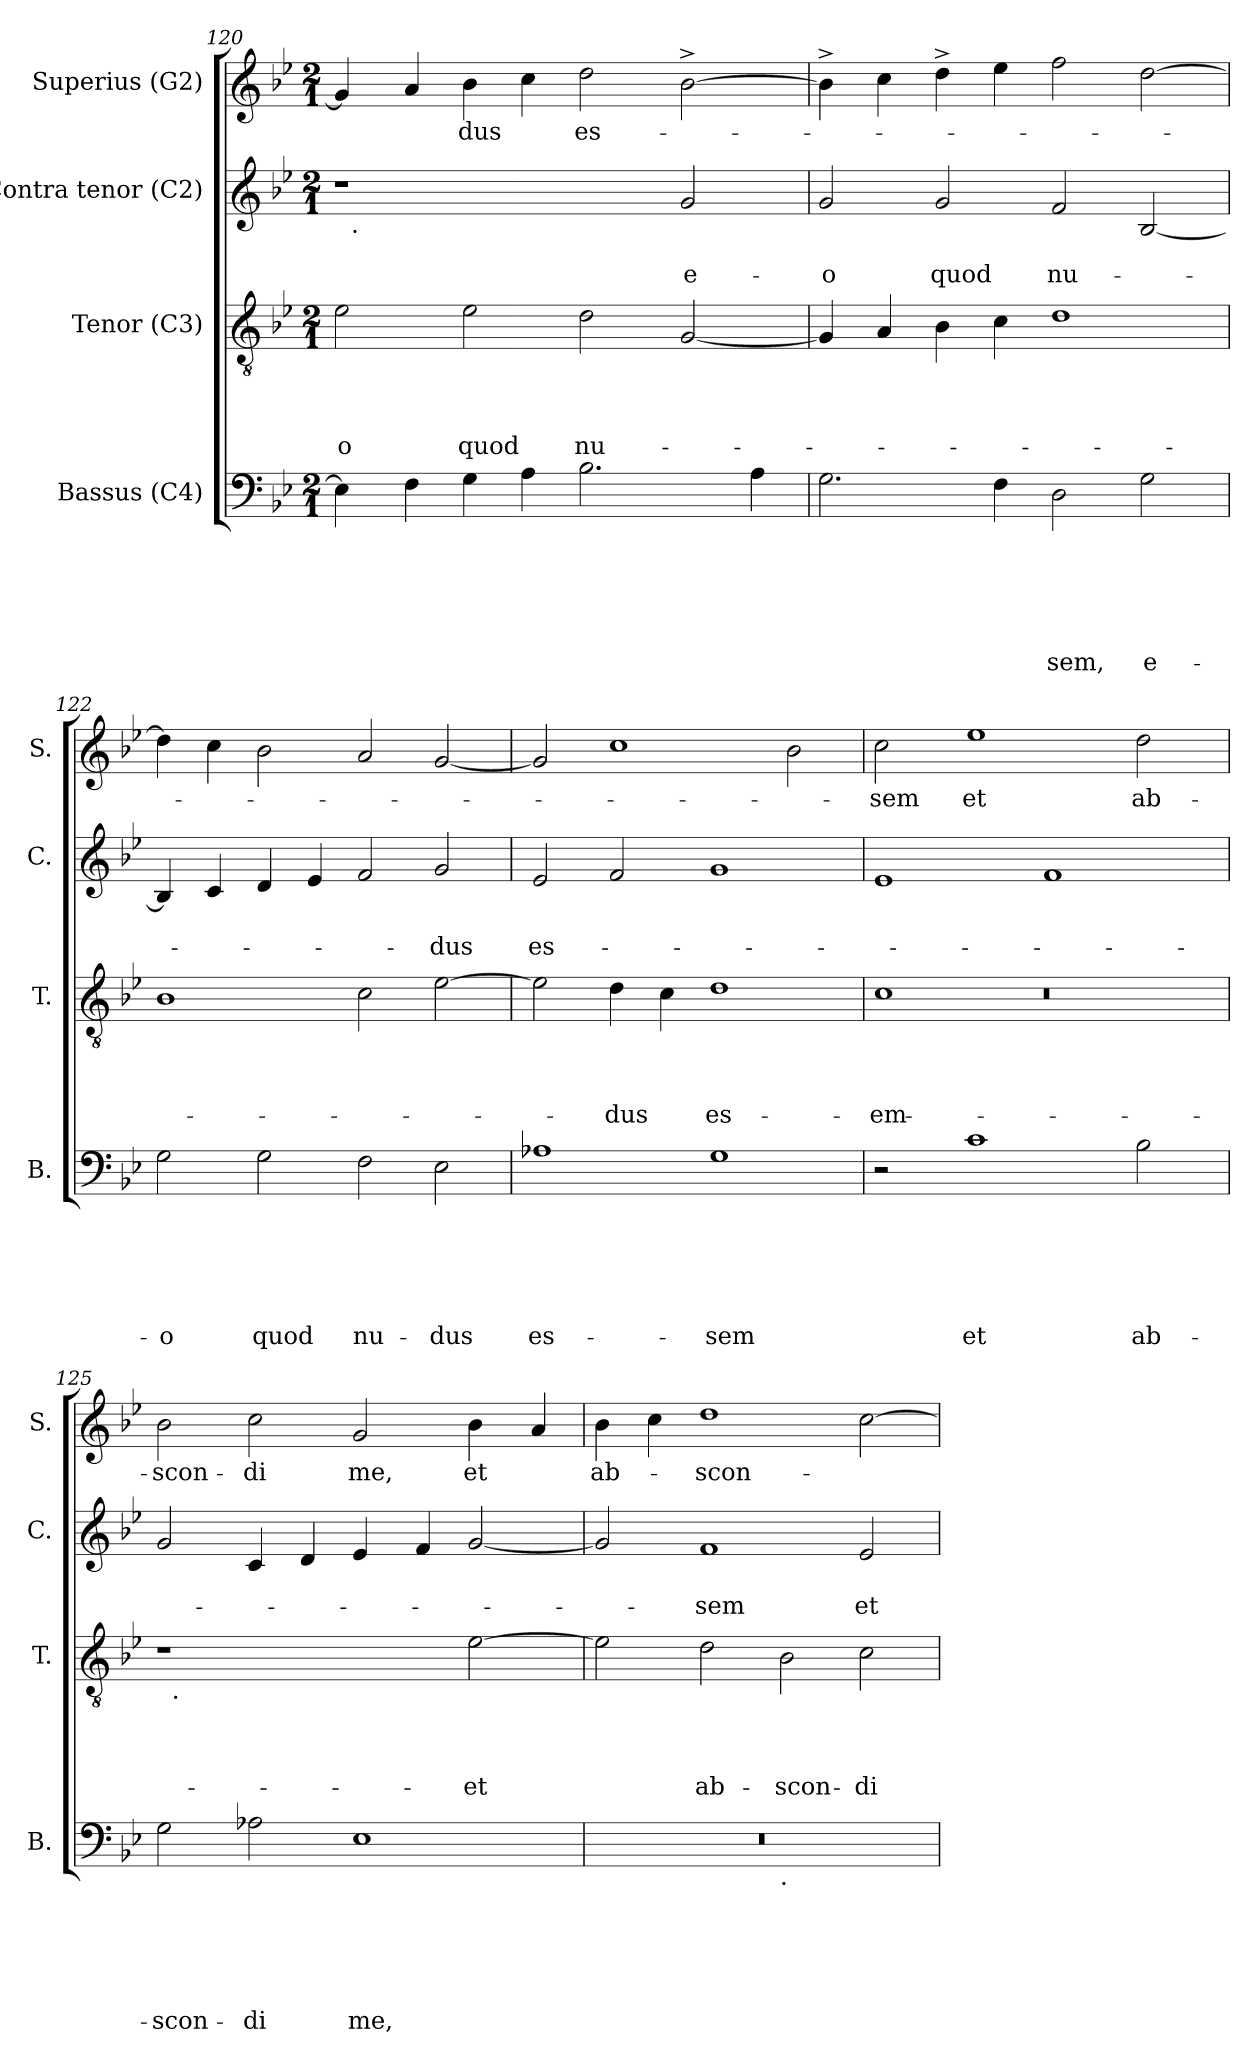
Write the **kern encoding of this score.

**kern	**text	**text	**text	**text	**text	**text	**kern	**text	**text	**text	**text	**kern	**text	**text	**kern	**text
*part4	*part4	*part4	*part4	*part4	*part4	*part4	*part3	*part3	*part3	*part3	*part3	*part2	*part2	*part2	*part1	*part1
*staff4	*staff4	*staff4	*staff4	*staff4	*staff4	*staff4	*staff3	*staff3	*staff3	*staff3	*staff3	*staff2	*staff2	*staff2	*staff1	*staff1
*I"Bassus (C4)	*	*	*	*	*	*	*I"Tenor (C3)	*	*	*	*	*I"Contra tenor (C2)	*	*	*I"Superius (G2)	*
*I'B.	*	*	*	*	*	*	*I'T.	*	*	*	*	*I'C.	*	*	*I'S.	*
!!LO:LB:g=z
*clefF4	*	*	*	*	*	*	*clefGv2	*	*	*	*	*clefG2	*	*	*clefG2	*
*k[b-e-]	*	*	*	*	*	*	*k[b-e-]	*	*	*	*	*k[b-e-]	*	*	*k[b-e-]	*
*B-:	*	*	*	*	*	*	*B-:	*	*	*	*	*B-:	*	*	*B-:	*
*M2/1	*	*	*	*	*	*	*M2/1	*	*	*	*	*M2/1	*	*	*M2/1	*
=120	=120	=120	=120	=120	=120	=120	=120	=120	=120	=120	=120	=120	=120	=120	=120	=120
!	!	!	!	!	!	!	!	!	!	!	!LO:LY:b	!	!	!	!	!
*	*	*	*	*	*	*	*	*	*	*	*	*^	*	*	*	*
4E\]	.	.	.	.	.	.	2e-\	.	.	.	-o	1r	32ryy	.	.	4g/]	.
!	!	!	!	!	!	!	!	!	!	!	!	!	!LO:TX:b:t=.	!	!	!	!
.	.	.	.	.	.	.	.	.	.	.	.	.	1ryy	.	.	.	.
4F\	.	.	.	.	.	.	.	.	.	.	.	.	.	.	.	4a/	.
!	!	!	!	!	!	!	!	!	!	!	!LO:LY:b	!	!	!	!	!	!LO:LY:b
4G\	.	.	.	.	.	.	2e-\	.	.	.	quod	.	.	.	.	4b-\	-dus
4A\	.	.	.	.	.	.	.	.	.	.	.	.	.	.	.	4cc\	.
!	!	!	!	!	!	!	!	!	!	!	!LO:LY:b	!	!	!	!	!	!LO:LY:b
2.B-\	.	.	.	.	.	.	2d\	.	.	.	nu-	2ryy	.	.	.	2dd\	es-
.	.	.	.	.	.	.	.	.	.	.	.	.	2ryy	.	.	.	.
!	!	!	!	!	!	!	!	!	!	!	!	!	!	!	!LO:LY:b	!	!
.	.	.	.	.	.	.	[<2G/	.	.	.	.	2g/	.	.	e-	[>2b-^>\	.
.	.	.	.	.	.	.	.	.	.	.	.	.	4...ryy	.	.	.	.
4A\	.	.	.	.	.	.	.	.	.	.	.	.	.	.	.	.	.
=121	=121	=121	=121	=121	=121	=121	=121	=121	=121	=121	=121	=121	=121	=121	=121	=121	=121
!	!	!	!	!	!	!	!	!	!	!	!	!	!	!	!LO:LY:b	!	!
*	*	*	*	*	*	*	*	*	*	*	*	*v	*v	*	*	*	*
2.G\	.	.	.	.	.	.	4G/]	.	.	.	.	2g/	.	-o	4b-^>\]	.
.	.	.	.	.	.	.	4A/	.	.	.	.	.	.	.	4cc\	.
!	!	!	!	!	!	!	!	!	!	!	!	!	!	!LO:LY:b	!	!
.	.	.	.	.	.	.	4B-\	.	.	.	.	2g/	.	quod	4dd^>\	.
4F\	.	.	.	.	.	.	4c\	.	.	.	.	.	.	.	4ee-\	.
!	!	!	!	!	!	!LO:LY:b	!	!	!	!	!	!	!	!LO:LY:b	!	!
2D\	.	.	.	.	.	-sem,	1d	.	.	.	.	2f/	.	nu-	2ff\	.
!	!	!	!	!	!	!LO:LY:b	!	!	!	!	!	!	!	!	!	!
2G\	.	.	.	.	.	e-	.	.	.	.	.	[<2B-/	.	.	[>2dd\	.
=122	=122	=122	=122	=122	=122	=122	=122	=122	=122	=122	=122	=122	=122	=122	=122	=122
!	!	!	!	!	!	!LO:LY:b	!	!	!	!	!	!	!	!	!	!
2G\	.	.	.	.	.	-o	1B-	.	.	.	.	4B-/]	.	.	4dd\]	.
.	.	.	.	.	.	.	.	.	.	.	.	4c/	.	.	4cc\	.
!	!	!	!	!	!	!LO:LY:b	!	!	!	!	!	!	!	!	!	!
2G\	.	.	.	.	.	quod	.	.	.	.	.	4d/	.	.	2b-\	.
.	.	.	.	.	.	.	.	.	.	.	.	4e-/	.	.	.	.
!	!	!	!	!	!	!LO:LY:b	!	!	!	!	!	!	!	!	!	!
2F\	.	.	.	.	.	nu-	2c\	.	.	.	.	2f/	.	.	2a/	.
!	!	!	!	!	!	!LO:LY:b	!	!	!	!	!	!	!	!LO:LY:b	!	!
2E-\	.	.	.	.	.	-dus	[>2e-\	.	.	.	.	2g/	.	-dus	[<2g/	.
=123	=123	=123	=123	=123	=123	=123	=123	=123	=123	=123	=123	=123	=123	=123	=123	=123
!	!	!	!	!	!	!LO:LY:b	!	!	!	!	!	!	!	!LO:LY:b	!	!
1A-	.	.	.	.	.	es-	2e-\]	.	.	.	.	2e-/	.	es-	2g/]	.
!	!	!	!	!	!	!	!	!	!	!	!LO:LY:b	!	!	!	!	!
.	.	.	.	.	.	.	4d\	.	.	.	-dus	2f/	.	.	1cc	.
.	.	.	.	.	.	.	4c\	.	.	.	.	.	.	.	.	.
!	!	!	!	!	!	!LO:LY:b	!	!	!	!	!LO:LY:b	!	!	!	!	!
1G	.	.	.	.	.	-sem	1d	.	.	.	es-	1g	.	.	.	.
.	.	.	.	.	.	.	.	.	.	.	.	.	.	.	2b-\	.
!!LO:LB:g=z
=124	=124	=124	=124	=124	=124	=124	=124	=124	=124	=124	=124	=124	=124	=124	=124	=124
*	*	*	*	*	*	*	*^	*	*	*	*	*	*	*	*	*
*	*	*	*	*	*	*	*	*^	*	*	*	*	*	*	*	*	*
!	!	!	!	!	!	!	!	!	!LO:N:vis=1	!	!	!	!LO:LY:b	!	!	!	!	!LO:LY:b
2r	.	.	.	.	.	.	4..ryy	1c	0r	.	.	.	-em	1e-	.	.	2cc\	-sem
.	.	.	.	.	.	.	1ryy	.	.	.	.	.	.	.	.	.	.	.
!	!	!	!	!	!	!LO:LY:b	!	!	!	!	!	!	!	!	!	!	!	!LO:LY:b
1c	.	.	.	.	.	et	.	.	.	.	.	.	.	.	.	.	1ee-	et
.	.	.	.	.	.	.	.	1ryy	.	.	.	.	.	1f	.	.	.	.
.	.	.	.	.	.	.	2ryy	.	.	.	.	.	.	.	.	.	.	.
!	!	!	!	!	!	!LO:LY:b	!	!	!	!	!	!	!	!	!	!	!	!LO:LY:b
2B-\	.	.	.	.	.	ab-	.	.	.	.	.	.	.	.	.	.	2dd\	ab-
.	.	.	.	.	.	.	16ryy	.	.	.	.	.	.	.	.	.	.	.
*	*	*	*	*	*	*	*v	*v	*v	*	*	*	*	*	*	*	*	*
=125	=125	=125	=125	=125	=125	=125	=125	=125	=125	=125	=125	=125	=125	=125	=125	=125
!	!	!	!	!	!	!LO:LY:b	!	!	!	!	!	!	!	!	!	!LO:LY:b
*	*	*	*	*	*	*	*^	*	*	*	*	*	*	*	*	*
2G\	.	.	.	.	.	-scon-	1r	32ryy	.	.	.	.	2g/	.	.	2b-\	-scon-
!	!	!	!	!	!	!	!	!LO:TX:b:t=.	!	!	!	!	!	!	!	!	!
.	.	.	.	.	.	.	.	1ryy	.	.	.	.	.	.	.	.	.
!	!	!	!	!	!	!LO:LY:b	!	!	!	!	!	!	!	!	!	!	!LO:LY:b
2A-X\	.	.	.	.	.	-di	.	.	.	.	.	.	4c/	.	.	2cc\	-di
.	.	.	.	.	.	.	.	.	.	.	.	.	4d/	.	.	.	.
!	!	!	!	!	!	!LO:LY:b	!	!	!	!	!	!	!	!	!	!	!LO:LY:b
1E-	.	.	.	.	.	me,	2ryy	.	.	.	.	.	4e-/	.	.	2g/	me,
.	.	.	.	.	.	.	.	2ryy	.	.	.	.	.	.	.	.	.
.	.	.	.	.	.	.	.	.	.	.	.	.	4f/	.	.	.	.
!	!	!	!	!	!	!	!	!	!	!	!	!LO:LY:b	!	!	!	!	!LO:LY:b
.	.	.	.	.	.	.	[>2e-\	.	.	.	.	et	[<2g/	.	.	4b-\	et
.	.	.	.	.	.	.	.	4...ryy	.	.	.	.	.	.	.	.	.
.	.	.	.	.	.	.	.	.	.	.	.	.	.	.	.	4a/	.
=126	=126	=126	=126	=126	=126	=126	=126	=126	=126	=126	=126	=126	=126	=126	=126	=126	=126
!	!	!	!	!	!	!	!	!	!	!	!	!	!	!	!	!	!LO:LY:b
*^	*	*	*	*	*	*	*v	*v	*	*	*	*	*	*	*	*	*
0r	1ryy	.	.	.	.	.	.	2e-\]	.	.	.	.	2g/]	.	.	4b-\	ab-
.	.	.	.	.	.	.	.	.	.	.	.	.	.	.	.	4cc\	.
!	!	!	!	!	!	!	!	!	!	!	!	!LO:LY:b	!	!	!LO:LY:b	!	!LO:LY:b
.	.	.	.	.	.	.	.	2d\	.	.	.	ab-	1f	.	-sem	1dd	-scon-
!	!LO:TX:b:t=.	!	!	!	!	!	!	!	!	!	!	!	!	!	!	!	!
!	!	!	!	!	!	!	!	!	!	!	!	!LO:LY:b	!	!	!	!	!
.	1ryy	.	.	.	.	.	.	2B-\	.	.	.	-scon-	.	.	.	.	.
!	!	!	!	!	!	!	!	!	!	!	!	!LO:LY:b	!	!	!LO:LY:b	!	!
.	.	.	.	.	.	.	.	2c\	.	.	.	-di	2e-/	.	et	[>2cc\	.
*v	*v	*	*	*	*	*	*	*	*	*	*	*	*	*	*	*	*
=	=	=	=	=	=	=	=	=	=	=	=	=	=	=	=	=
*-	*-	*-	*-	*-	*-	*-	*-	*-	*-	*-	*-	*-	*-	*-	*-	*-
